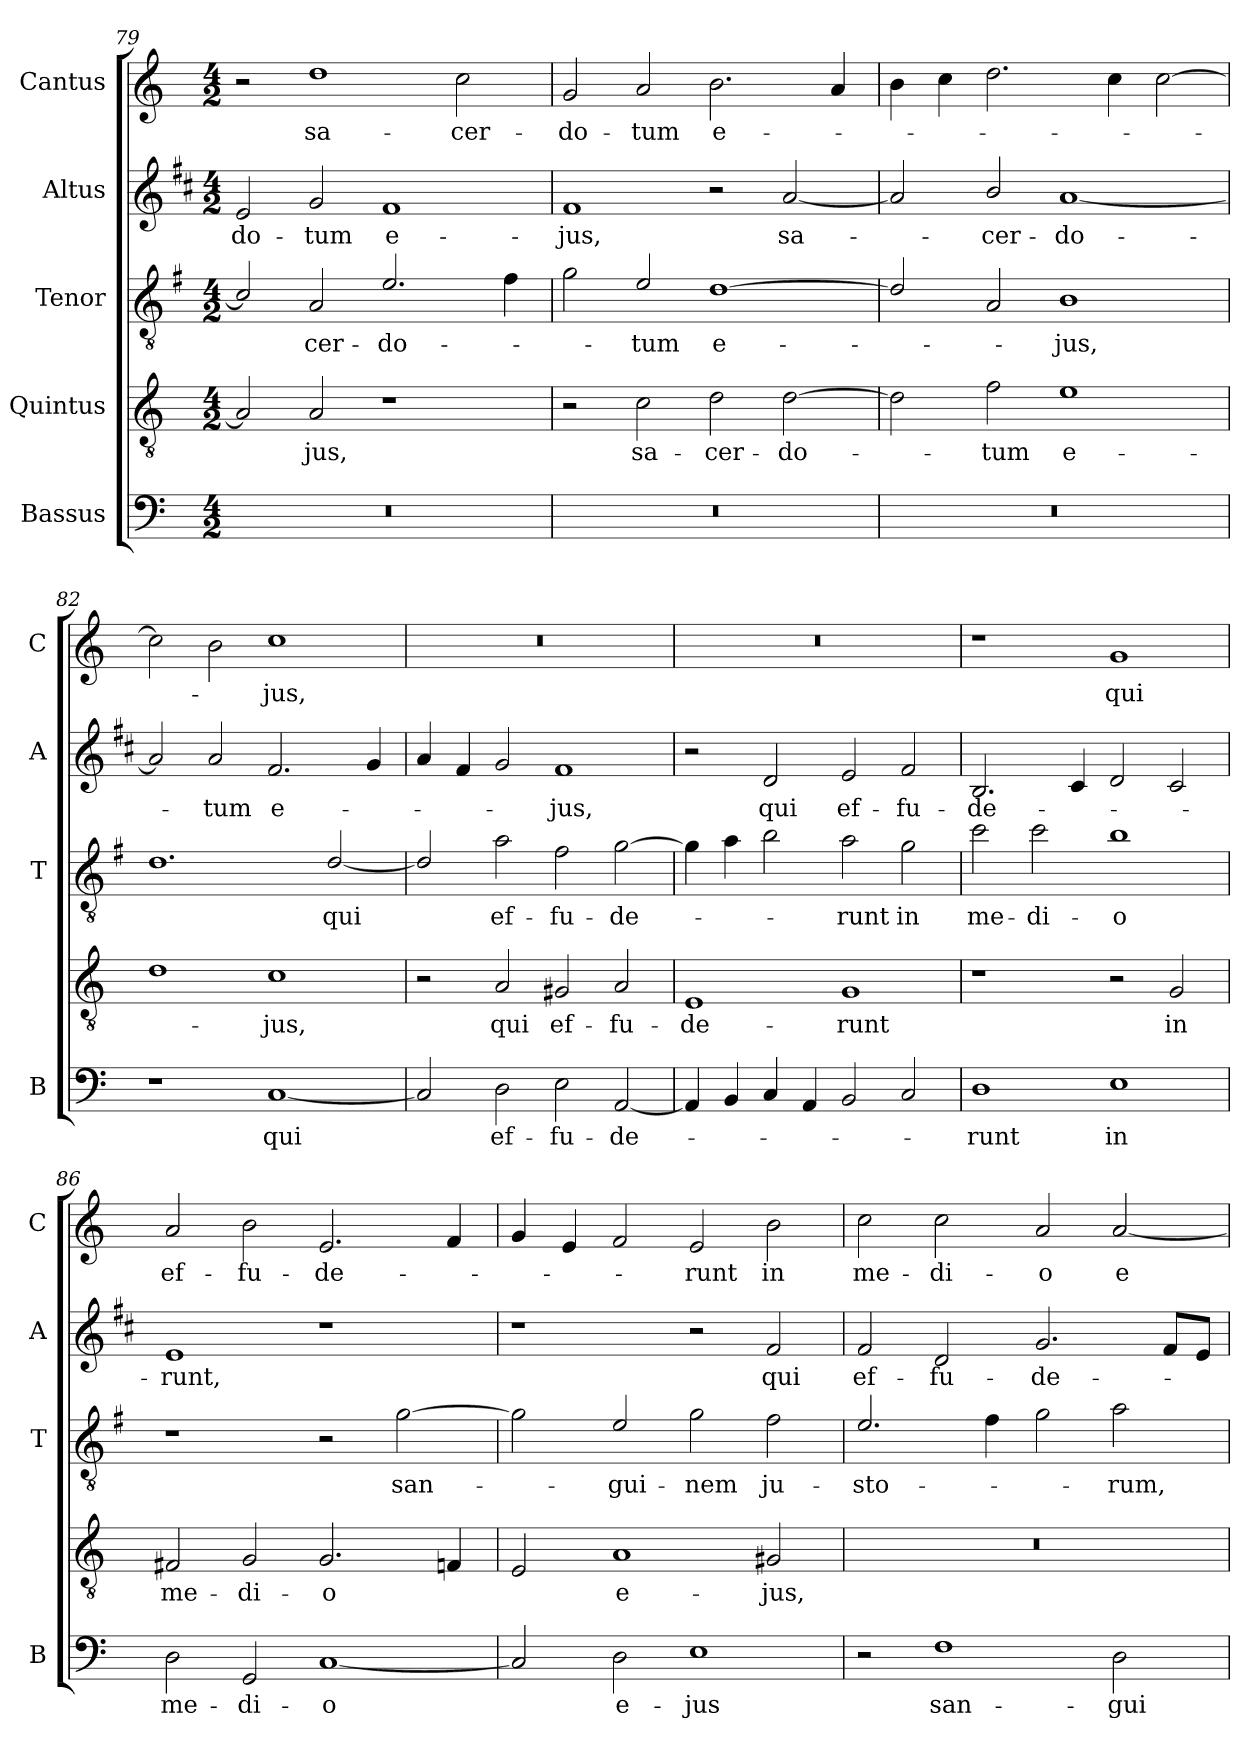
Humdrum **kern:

**kern	**text	**kern	**text	**kern	**text	**kern	**text	**kern	**text
*part5	*part5	*part4	*part4	*part3	*part3	*part2	*part2	*part1	*part1
*staff5	*staff5	*staff4	*staff4	*staff3	*staff3	*staff2	*staff2	*staff1	*staff1
*I"Bassus	*	*I"Quintus	*	*I"Tenor	*	*I"Altus	*	*I"Cantus	*
*I'B	*	*	*	*I'T	*	*I'A	*	*I'C	*
*clefF4	*	*clefGv2	*	*clefGv2	*	*clefG2	*	*clefG2	*
*	*	*	*	*ITrd4c7	*	*ITrd1c2	*	*	*
*k[]	*	*k[]	*	*k[]	*	*k[]	*	*k[]	*
*C:	*	*C:	*	*C:	*	*C:	*	*C:	*
*M4/2	*	*M4/2	*	*M4/2	*	*M4/2	*	*M4/2	*
=79	=79	=79	=79	=79	=79	=79	=79	=79	=79
!	!	!	!	!	!	!	!LO:LY:b	!	!
0r	.	2A/]	.	2F/]	.	2d/	-do-	2r	.
!	!	!	!LO:LY:b	!	!LO:LY:b	!	!LO:LY:b	!	!LO:LY:b
.	.	2A/	-jus,	2D/	-cer-	2f/	-tum	1dd	sa-
!	!	!	!	!	!LO:LY:b	!	!LO:LY:b	!	!
.	.	1r	.	2.A/	-do-	1e	e-	.	.
!	!	!	!	!	!	!	!	!	!LO:LY:b
.	.	.	.	.	.	.	.	2cc\	-cer-
.	.	.	.	4B\	.	.	.	.	.
=80	=80	=80	=80	=80	=80	=80	=80	=80	=80
!	!	!	!	!	!	!	!LO:LY:b	!	!LO:LY:b
0r	.	2r	.	2c\	.	1e	-jus,	2g/	-do-
!	!	!	!LO:LY:b	!	!LO:LY:b	!	!	!	!LO:LY:b
.	.	2c\	sa-	2A/	-tum	.	.	2a/	-tum
!	!	!	!LO:LY:b	!	!LO:LY:b	!	!	!	!LO:LY:b
.	.	2d\	-cer-	[1G	e-	2r	.	2.b\	e-
!	!	!	!LO:LY:b	!	!	!	!LO:LY:b	!	!
.	.	[2d\	-do-	.	.	[2g/	sa-	.	.
.	.	.	.	.	.	.	.	4a/	.
=81	=81	=81	=81	=81	=81	=81	=81	=81	=81
0r	.	2d\]	.	2G/]	.	2g/]	.	4b\	.
.	.	.	.	.	.	.	.	4cc\	.
!	!	!	!LO:LY:b	!	!	!	!LO:LY:b	!	!
.	.	2f\	-tum	2D/	.	2a/	-cer-	2.dd\	.
!	!	!	!LO:LY:b	!	!LO:LY:b	!	!LO:LY:b	!	!
.	.	1e	e-	1E	-jus,	[1g	-do-	.	.
.	.	.	.	.	.	.	.	4cc\	.
.	.	.	.	.	.	.	.	[2cc\	.
!!LO:PB:g=z
=82	=82	=82	=82	=82	=82	=82	=82	=82	=82
1r	.	1d	.	1.G	.	2g/]	.	2cc\]	.
!	!	!	!	!	!	!	!LO:LY:b	!	!
.	.	.	.	.	.	2g/	-tum	2b\	.
!	!LO:LY:b	!	!LO:LY:b	!	!	!	!LO:LY:b	!	!LO:LY:b
[1C	qui	1c	-jus,	.	.	2.e/	e-	1cc	-jus,
!	!	!	!	!	!LO:LY:b	!	!	!	!
.	.	.	.	[2G/	qui	.	.	.	.
.	.	.	.	.	.	4f/	.	.	.
=83	=83	=83	=83	=83	=83	=83	=83	=83	=83
2C/]	.	2r	.	2G/]	.	4g/	.	0r	.
.	.	.	.	.	.	4e/	.	.	.
!	!LO:LY:b	!	!LO:LY:b	!	!LO:LY:b	!	!	!	!
2D\	ef-	2A/	qui	2d\	ef-	2f/	.	.	.
!	!LO:LY:b	!	!LO:LY:b	!	!LO:LY:b	!	!LO:LY:b	!	!
2E\	-fu-	2G#X/	ef-	2B\	-fu-	1e	-jus,	.	.
!	!LO:LY:b	!	!LO:LY:b	!	!LO:LY:b	!	!	!	!
[2AA/	-de-	2A/	-fu-	[2c\	-de-	.	.	.	.
=84	=84	=84	=84	=84	=84	=84	=84	=84	=84
!	!	!	!LO:LY:b	!	!	!	!	!	!
4AA/]	.	1E	-de-	4c\]	.	2r	.	0r	.
4BB/	.	.	.	4d\	.	.	.	.	.
!	!	!	!	!	!	!	!LO:LY:b	!	!
4C/	.	.	.	2e\	.	2c/	qui	.	.
4AA/	.	.	.	.	.	.	.	.	.
!	!	!	!LO:LY:b	!	!LO:LY:b	!	!LO:LY:b	!	!
2BB/	.	1G	-runt	2d\	-runt	2d/	ef-	.	.
!	!	!	!	!	!LO:LY:b	!	!LO:LY:b	!	!
2C/	.	.	.	2c\	in	2e/	-fu-	.	.
=85	=85	=85	=85	=85	=85	=85	=85	=85	=85
!	!LO:LY:b	!	!	!	!LO:LY:b	!	!LO:LY:b	!	!
1D	-runt	1r	.	2f\	me-	2.A/	-de-	1r	.
!	!	!	!	!	!LO:LY:b	!	!	!	!
.	.	.	.	2f\	-di-	.	.	.	.
.	.	.	.	.	.	4B/	.	.	.
!	!LO:LY:b	!	!	!	!LO:LY:b	!	!	!	!LO:LY:b
1E	in	2r	.	1e	-o	2c/	.	1g	qui
!	!	!	!LO:LY:b	!	!	!	!	!	!
.	.	2G/	in	.	.	2B/	.	.	.
=86	=86	=86	=86	=86	=86	=86	=86	=86	=86
!	!LO:LY:b	!	!LO:LY:b	!	!	!	!LO:LY:b	!	!LO:LY:b
2D\	me-	2F#X/	me-	1r	.	1d	-runt,	2a/	ef-
!	!LO:LY:b	!	!LO:LY:b	!	!	!	!	!	!LO:LY:b
2GG/	-di-	2G/	-di-	.	.	.	.	2b\	-fu-
!	!LO:LY:b	!	!LO:LY:b	!	!	!	!	!	!LO:LY:b
[1C	-o	2.G/	-o	2r	.	1r	.	2.e/	-de-
!	!	!	!	!	!LO:LY:b	!	!	!	!
.	.	.	.	[2c\	san-	.	.	.	.
.	.	4Fn/	.	.	.	.	.	4f/	.
=87	=87	=87	=87	=87	=87	=87	=87	=87	=87
2C/]	.	2E/	.	2c\]	.	1r	.	4g/	.
.	.	.	.	.	.	.	.	4e/	.
!	!LO:LY:b	!	!LO:LY:b	!	!LO:LY:b	!	!	!	!
2D\	e-	1A	e-	2A/	-gui-	.	.	2f/	.
!	!LO:LY:b	!	!	!	!LO:LY:b	!	!	!	!LO:LY:b
1E	-jus	.	.	2c\	-nem	2r	.	2e/	-runt
!	!	!	!LO:LY:b	!	!LO:LY:b	!	!LO:LY:b	!	!LO:LY:b
.	.	2G#X/	-jus,	2B\	ju-	2e/	qui	2b\	in
!!LO:LB:g=z
=88	=88	=88	=88	=88	=88	=88	=88	=88	=88
!	!	!	!	!	!LO:LY:b	!	!LO:LY:b	!	!LO:LY:b
2r	.	0r	.	2.A/	-sto-	2e/	ef-	2cc\	me-
!	!LO:LY:b	!	!	!	!	!	!LO:LY:b	!	!LO:LY:b
1F	san-	.	.	.	.	2c/	-fu-	2cc\	-di-
.	.	.	.	4B\	.	.	.	.	.
!	!	!	!	!	!	!	!LO:LY:b	!	!LO:LY:b
.	.	.	.	2c\	.	2.f/	-de-	2a/	-o
!	!LO:LY:b	!	!	!	!LO:LY:b	!	!	!	!LO:LY:b
2D\	-gui-	.	.	2d\	-rum,	.	.	[2a/	e-
.	.	.	.	.	.	8e/L	.	.	.
.	.	.	.	.	.	8d/J	.	.	.
=	=	=	=	=	=	=	=	=	=
*-	*-	*-	*-	*-	*-	*-	*-	*-	*-
